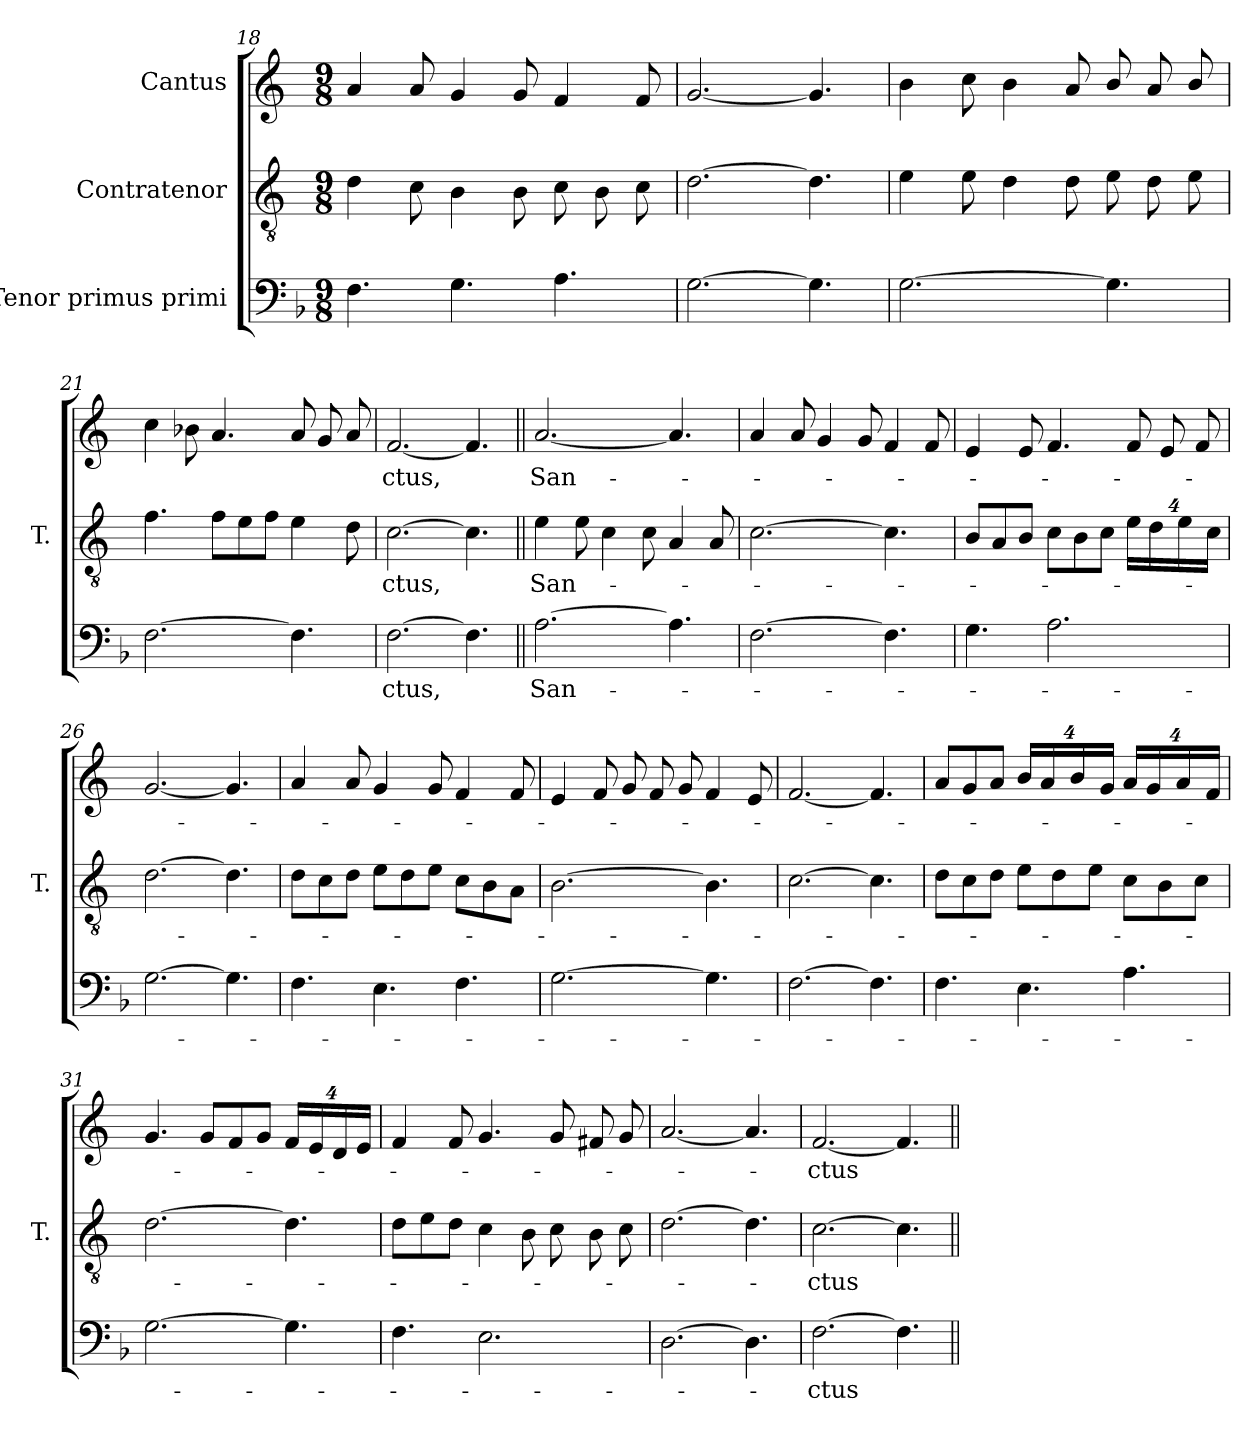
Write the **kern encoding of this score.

**kern	**text	**kern	**text	**kern	**text
*part3	*part3	*part2	*part2	*part1	*part1
*staff3	*staff3	*staff2	*staff2	*staff1	*staff1
*I"Tenor  primus primi	*	*I"Contratenor	*	*I"Cantus	*
*	*	*I'T.	*	*	*
*clefF4	*	*clefGv2	*	*clefG2	*
*	*	*ITrd7c12	*	*	*
*k[b-]	*	*k[]	*	*k[]	*
*F:	*	*C:	*	*C:	*
*M9/8	*	*M9/8	*	*M9/8	*
=18	=18	=18	=18	=18	=18
4.Fi\	.	4Di\	.	4ai/	.
.	.	8Ci\L	.	8ai/L	.
4.Gi\	.	4BBi\	.	4gi/	.
.	.	8BBi\L	.	8gi/L	.
4.Ai\	.	8Ci\L	.	4fi/	.
.	.	8BBi\	.	.	.
.	.	8Ci\J	.	8fi/L	.
=19	=19	=19	=19	=19	=19
[2.Gi\	.	[2.Di\	.	[2.gi/	.
4.Gi\]	.	4.Di\]	.	4.gi/]	.
!!LO:LB:g=z
=20	=20	=20	=20	=20	=20
[2.Gi\	.	4Ei\	.	4bi\	.
.	.	8Ei\L	.	8cci\L	.
.	.	4Di\	.	4bi\	.
.	.	8Di\L	.	8ai/L	.
4.Gi\]	.	8Ei\L	.	8bi/L	.
.	.	8Di\	.	8ai/	.
.	.	8Ei\J	.	8bi/J	.
=21	=21	=21	=21	=21	=21
[2.Fi\	.	4.Fi\	.	4cci\	.
.	.	.	.	8b-Xi\L	.
.	.	8Fi\L	.	4.ai/	.
.	.	8Ei\	.	.	.
.	.	8Fi\J	.	.	.
4.Fi\]	.	4Ei\	.	8ai/L	.
.	.	.	.	8gi/	.
.	.	8Di\L	.	8ai/J	.
=22	=22	=22	=22	=22	=22
!	!LO:LY:b:color=#000000	!	!LO:LY:b:color=#000000	!	!LO:LY:b:color=#000000
[2.Fi\	-ctus,	[2.Ci\	-ctus,	[2.fi/	-ctus,
4.Fi\]	.	4.Ci\]	.	4.fi/]	.
=23||	=23||	=23||	=23||	=23||	=23||
!	!LO:LY:b:color=#000000	!	!LO:LY:b:color=#000000	!	!LO:LY:b:color=#000000
[2.Ai\	San-	4Ei\	San-	[2.ai/	San-
.	.	8Ei\L	.	.	.
.	.	4Ci\	.	.	.
.	.	8Ci\L	.	.	.
4.Ai\]	.	4AAi/	.	4.ai/]	.
.	.	8AAi/L	.	.	.
=24	=24	=24	=24	=24	=24
[2.Fi\	.	[2.Ci\	.	4ai/	.
.	.	.	.	8ai/L	.
.	.	.	.	4gi/	.
.	.	.	.	8gi/L	.
4.Fi\]	.	4.Ci\]	.	4fi/	.
.	.	.	.	8fi/L	.
!!LO:LB:g=z
=25	=25	=25	=25	=25	=25
4.Gi\	.	8BBi/L	.	4ei/	.
.	.	8AAi/	.	.	.
.	.	8BBi/J	.	8ei/L	.
2.Ai\	.	8Ci\L	.	4.fi/	.
.	.	8BBi\	.	.	.
.	.	8Ci\J	.	.	.
.	.	32%3Ei\L	.	8fi/L	.
.	.	32%3Di\	.	.	.
.	.	.	.	8ei/	.
.	.	32%3Ei\	.	.	.
.	.	.	.	8fi/J	.
.	.	32%3Ci\J	.	.	.
=26	=26	=26	=26	=26	=26
[2.Gi\	.	[2.Di\	.	[2.gi/	.
4.Gi\]	.	4.Di\]	.	4.gi/]	.
=27	=27	=27	=27	=27	=27
4.Fi\	.	8Di\L	.	4ai/	.
.	.	8Ci\	.	.	.
.	.	8Di\J	.	8ai/L	.
4.Ei\	.	8Ei\L	.	4gi/	.
.	.	8Di\	.	.	.
.	.	8Ei\J	.	8gi/L	.
4.Fi\	.	8Ci\L	.	4fi/	.
.	.	8BBi\	.	.	.
.	.	8AAi\J	.	8fi/L	.
=28	=28	=28	=28	=28	=28
[2.Gi\	.	[2.BBi\	.	4ei/	.
.	.	.	.	8fi/L	.
.	.	.	.	8gi/L	.
.	.	.	.	8fi/	.
.	.	.	.	8gi/J	.
4.Gi\]	.	4.BBi\]	.	4fi/	.
.	.	.	.	8ei/L	.
=29	=29	=29	=29	=29	=29
[2.Fi\	.	[2.Ci\	.	[2.fi/	.
4.Fi\]	.	4.Ci\]	.	4.fi/]	.
!!LO:PB:g=z
=30	=30	=30	=30	=30	=30
4.Fi\	.	8Di\L	.	8ai/L	.
.	.	8Ci\	.	8gi/	.
.	.	8Di\J	.	8ai/J	.
*	*	*	*	*Xbrackettup	*
4.Ei\	.	8Ei\L	.	32%3bi/L	.
.	.	.	.	32%3ai/	.
.	.	8Di\	.	.	.
.	.	.	.	32%3bi/	.
.	.	8Ei\J	.	.	.
.	.	.	.	32%3gi/J	.
4.Ai\	.	8Ci\L	.	32%3ai/L	.
.	.	.	.	32%3gi/	.
.	.	8BBi\	.	.	.
.	.	.	.	32%3ai/	.
.	.	8Ci\J	.	.	.
.	.	.	.	32%3fi/J	.
=31	=31	=31	=31	=31	=31
[2.Gi\	.	[2.Di\	.	4.gi/	.
.	.	.	.	8gi/L	.
.	.	.	.	8fi/	.
.	.	.	.	8gi/J	.
4.Gi\]	.	4.Di\]	.	32%3fi/L	.
.	.	.	.	32%3ei/	.
.	.	.	.	32%3di/	.
.	.	.	.	32%3ei/J	.
=32	=32	=32	=32	=32	=32
4.Fi\	.	8Di\L	.	4fi/	.
.	.	8Ei\	.	.	.
.	.	8Di\J	.	8fi/L	.
2.Ei\	.	4Ci\	.	4.gi/	.
.	.	8BBi\L	.	.	.
.	.	8Ci\L	.	8gi/L	.
.	.	8BBi\	.	8f#Xi/	.
.	.	8Ci\J	.	8gi/J	.
=33	=33	=33	=33	=33	=33
[2.Di\	.	[2.Di\	.	[2.ai/	.
4.Di\]	.	4.Di\]	.	4.ai/]	.
=34	=34	=34	=34	=34	=34
!	!LO:LY:b:color=#000000	!	!LO:LY:b:color=#000000	!	!LO:LY:b:color=#000000
[2.Fi\	-ctus	[2.Ci\	-ctus	[2.fi/	-ctus
4.Fi\]	.	4.Ci\]	.	4.fi/]	.
=||	=||	=||	=||	=||	=||
*-	*-	*-	*-	*-	*-
